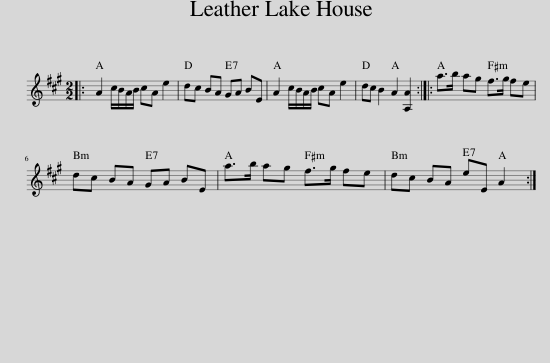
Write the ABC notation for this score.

X:1
L:1/8
M:2/2
I:linebreak $
K:A
V:1 treble
V:1
|: A2 c/B/A/B/ cA e2 | dc BA GA BE | A2 c/B/A/B/ cA e2 | dc B2 A2 [A,A]2 :: a>b ag f>g fe |$ %5
 dc BA GA BE | a>b ag f>g fe | dc BA eE A2 :| %8
